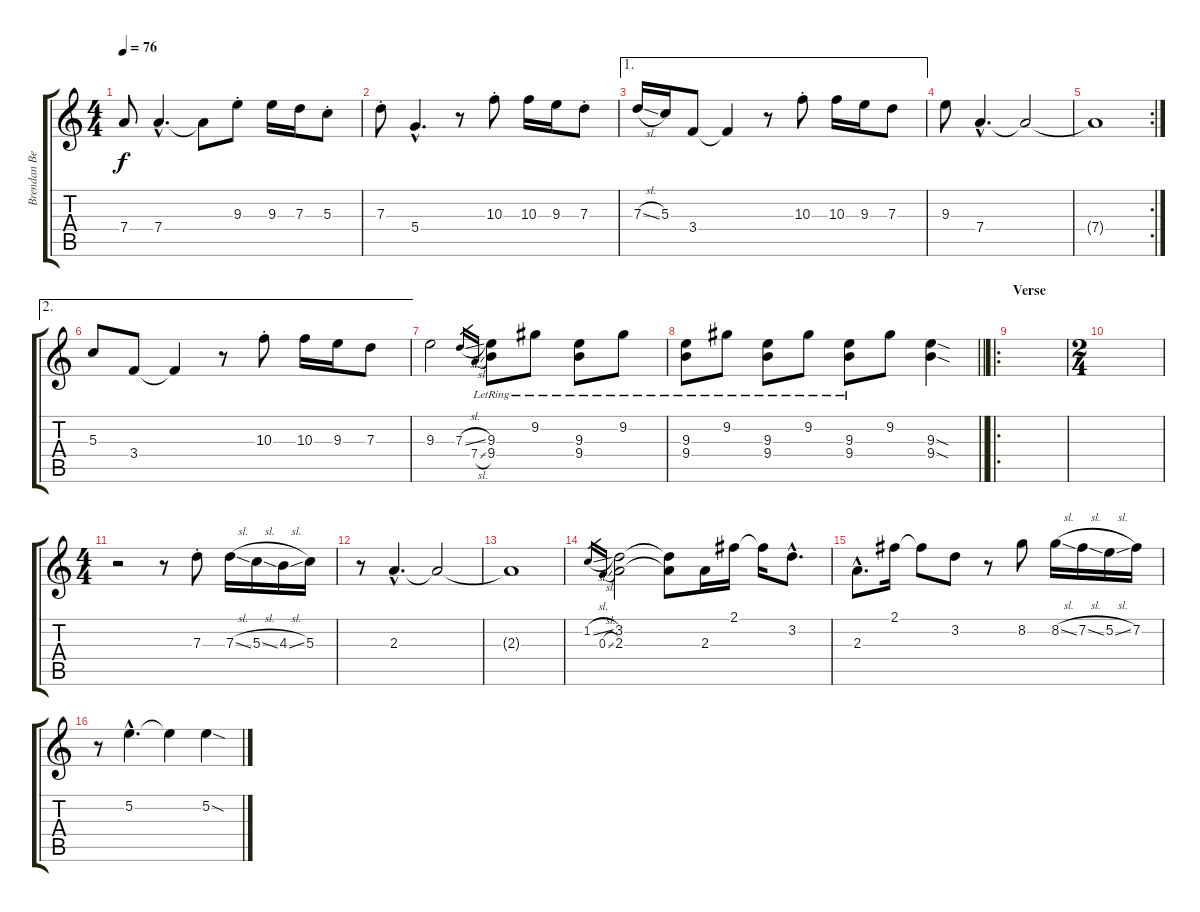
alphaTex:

\track ("Brendan Benson" "Brendan Be") {instrument distortionguitar}
\staff {score tabs}
\tuning (E4 B3 G3 D3 A2 E2) {hide}
\ts (4 4)
\tempo 76
\clef g2
\ks c
7.4{t}.8{dy f} 7.4{hac}.4{d} 7.4{t}.8 9.3{st}.8 9.3.16 7.3.16 5.3{st}.8 |
7.3{st}.8 5.4{hac}.4{d} r.8 10.3{st}.8 10.3.16 9.3.16 7.3{st}.8 |
\ae 1
7.3{sl}.16 5.3.16 3.4.8 3.4{t}.4 r.8 10.3{st}.8 10.3.16 9.3.16 7.3.8 |
9.3.8 7.4{hac}.4{d} 7.4{t}.2 |
\rc 2
7.4{t}.1 |
\ae 2
5.3.8 3.4.8 3.4{t}.4 r.8 10.3{st}.8 10.3.16 9.3.16 7.3.8 |
9.3.2 7.3{sl}.16{gr} 7.4{sl}.16{gr} (9.3{lr} 9.4{lr}).8 9.2{lr}.8 (9.3{lr} 9.4{lr}).8 9.2{lr}.8 |
\barLineRight lightlight
(9.3{lr} 9.4{lr}).8 9.2{lr}.8 (9.3{lr} 9.4{lr}).8 9.2{lr}.8 (9.3{lr} 9.4{lr}).8 9.2.8 (9.3{sod} 9.4{sod}).4 |
\ro
\section ("" "Verse")
|
\ts (2 4)
|
\ts (4 4)
r.2 r.8 7.3{st}.8 7.3{sl}.16 5.3{sl}.16 4.3{sl}.16 5.3.16 |
r.8 2.3{hac}.4{d} 2.3{t}.2 |
2.3{t}.1 |
1.2{sl}.16{gr} 0.3{sl}.16{gr} (3.2 2.3).2 (3.2{t} 2.3{t}).8 2.3.16 2.1.16 2.1{t}.16 3.2{hac}.8{d} |
2.3{hac}.8{d} 2.1.16 2.1{t}.8 3.2.8 r.8 8.2.8 8.2{sl}.16 7.2{sl}.16 5.2{sl}.16 7.2.16 |
r.8 5.2{hac}.4{d} 5.2{t}.4 5.2{sod}.4
